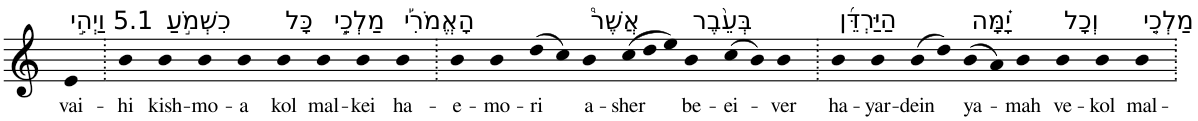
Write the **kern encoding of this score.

**kern	**text
*part1	*part1
*staff1	*staff1
*I"Piano	*
*I'Pno	*
*clefG2	*
*k[]	*
=1	=1
!LO:TX:a:t=5.1 וַיְהִ֣י	!
!	!LO:LY:b
4e	vai-
=2.	=2.
!	!LO:LY:b
4b	-hi
!LO:TX:a:t=כִשְׁמֹ֣עַ	!
!	!LO:LY:b
4b	kish-
!	!LO:LY:b
4b	-mo-
!	!LO:LY:b
4b	-a
!LO:TX:a:t=כָּל	!
!	!LO:LY:b
4b	kol
!LO:TX:a:t=מַלְכֵ֣י	!
!	!LO:LY:b
4b	mal-
!	!LO:LY:b
4b	-kei
!LO:TX:a:t=הָאֱמֹרִ֡י	!
!	!LO:LY:b
4b	ha-
=3.	=3.
!	!LO:LY:b
4b	-e-
!	!LO:LY:b
4b	-mo-
!	!LO:LY:b
(>8dd	-ri
8cc)	.
!LO:TX:a:t=אֲשֶׁר֩	!
!	!LO:LY:b
4b	a-
*Xtuplet	*
!	!LO:LY:b
(>12cc	-sher
12dd	.
12ee)	.
!LO:TX:a:t=בְּעֵ֨בֶר	!
!	!LO:LY:b
4b	be-
!	!LO:LY:b
(>8cc	-ei-
8b)	.
!	!LO:LY:b
4b	-ver
=4.	=4.
!LO:TX:a:t=הַיַּרְדֵּ֜ן	!
!	!LO:LY:b
4b	ha-
!	!LO:LY:b
4b	-yar-
!	!LO:LY:b
(>8b	-dein
8dd)	.
!LO:TX:a:t=יָ֗מָּה	!
!	!LO:LY:b
(>8b	ya-
8a)	.
!	!LO:LY:b
4b	-mah
!LO:TX:a:t=וְכָל	!
!	!LO:LY:b
4b	ve-
!	!LO:LY:b
4b	-kol
!LO:TX:a:t=מַלְכֵ֤י	!
!	!LO:LY:b
4b	mal-
=.	=.
*-	*-
